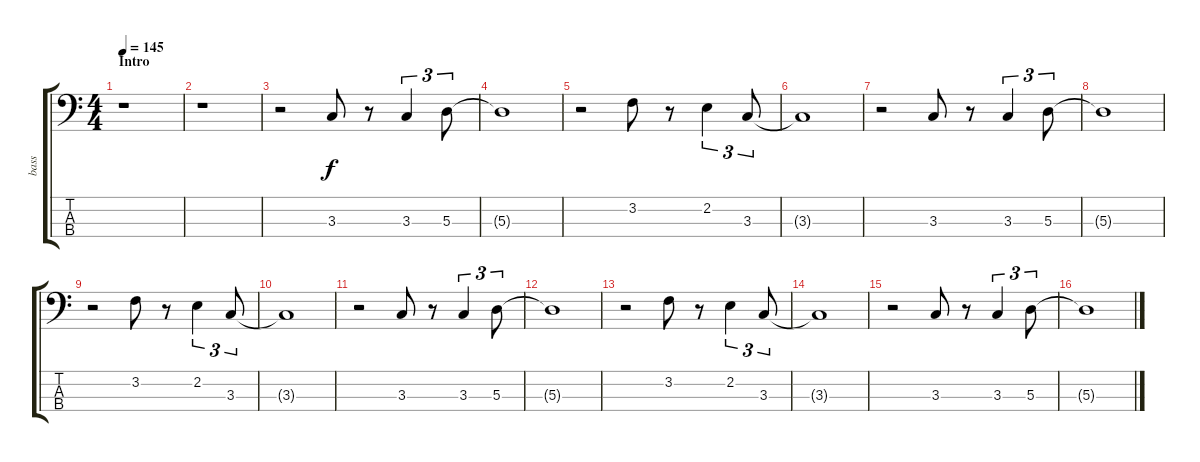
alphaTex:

\track ("bass" "bass") {instrument electricbassfinger}
\staff {score tabs}
\tuning (G2 D2 A1 E1) {hide}
\ts (4 4)
\section ("" "Intro")
\tempo 145
\clef f4
\ks c
r.1{dy f instrument electricbassfinger} |
r.1 |
r.2 3.3.8 r.8 3.3.4{tu (3 2)} 5.3.8{tu (3 2)} |
5.3{t}.1 |
r.2 3.2.8 r.8 2.2.4{tu (3 2)} 3.3.8{tu (3 2)} |
3.3{t}.1 |
r.2 3.3.8 r.8 3.3.4{tu (3 2)} 5.3.8{tu (3 2)} |
5.3{t}.1 |
r.2 3.2.8 r.8 2.2.4{tu (3 2)} 3.3.8{tu (3 2)} |
3.3{t}.1 |
r.2 3.3.8 r.8 3.3.4{tu (3 2)} 5.3.8{tu (3 2)} |
5.3{t}.1 |
r.2 3.2.8 r.8 2.2.4{tu (3 2)} 3.3.8{tu (3 2)} |
3.3{t}.1 |
r.2 3.3.8 r.8 3.3.4{tu (3 2)} 5.3.8{tu (3 2)} |
5.3{t}.1
